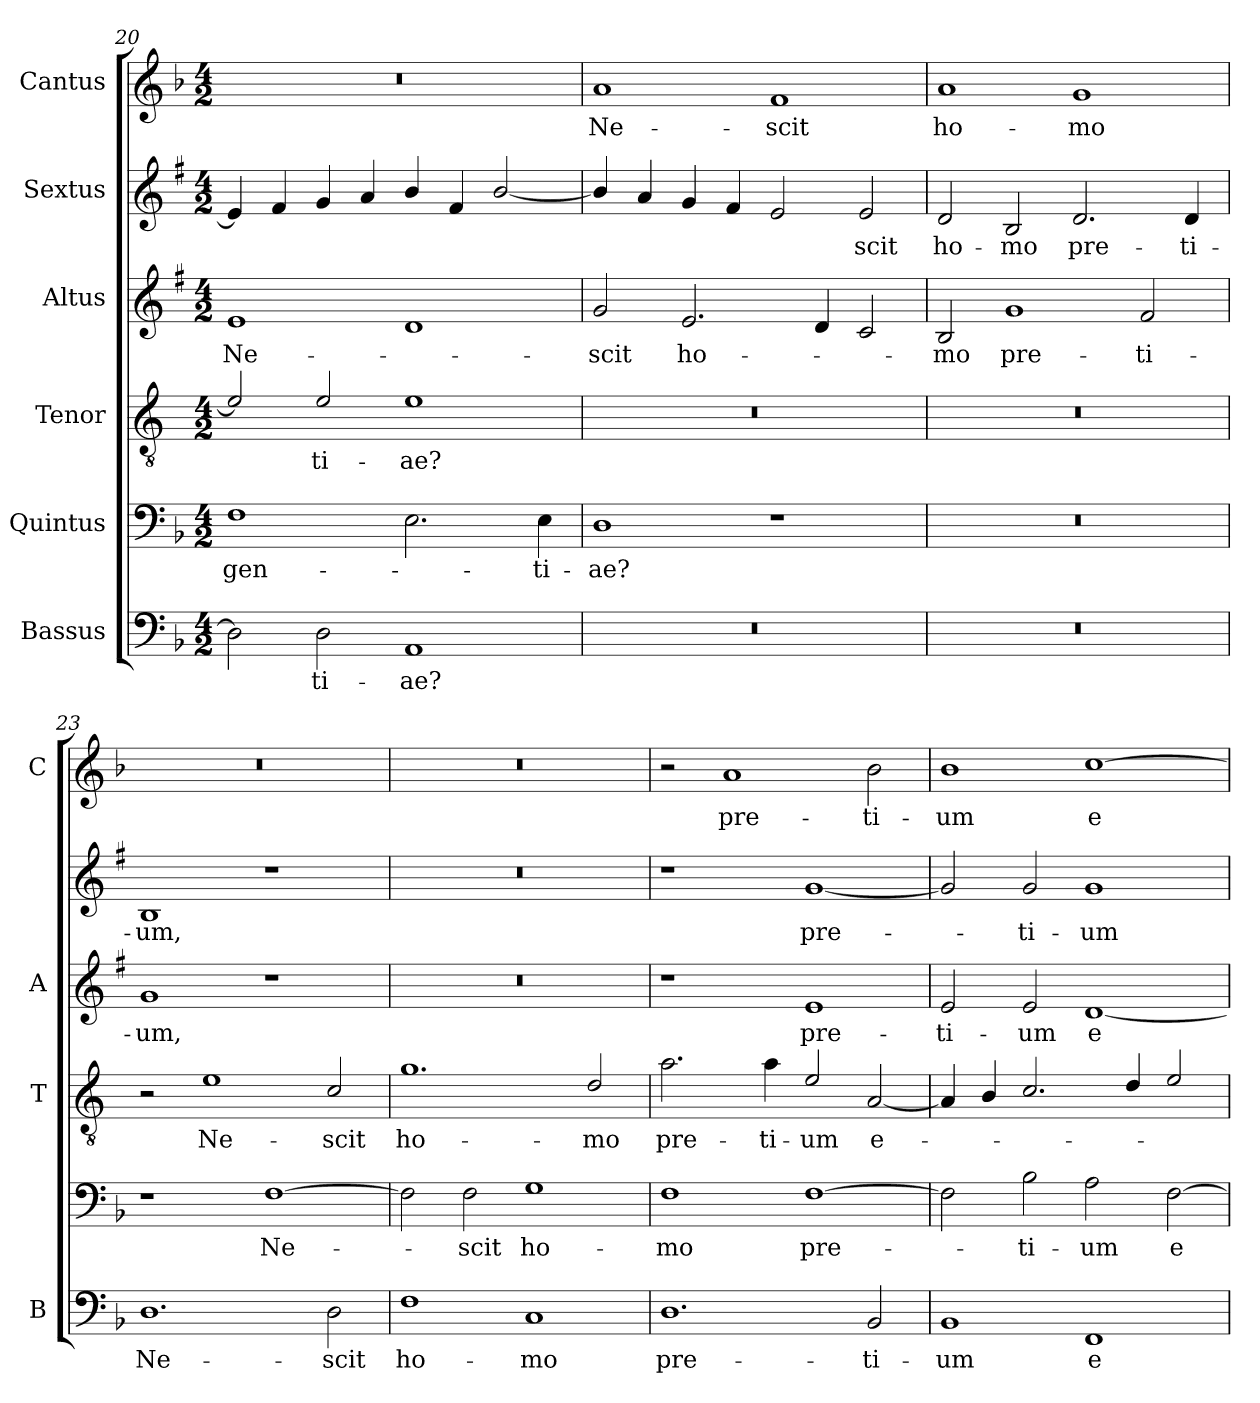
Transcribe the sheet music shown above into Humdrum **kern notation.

**kern	**text	**kern	**text	**kern	**text	**kern	**text	**kern	**text	**kern	**text
*part6	*part6	*part5	*part5	*part4	*part4	*part3	*part3	*part2	*part2	*part1	*part1
*staff6	*staff6	*staff5	*staff5	*staff4	*staff4	*staff3	*staff3	*staff2	*staff2	*staff1	*staff1
*I"Bassus	*	*I"Quintus	*	*I"Tenor	*	*I"Altus	*	*I"Sextus	*	*I"Cantus	*
*I'B	*	*	*	*I'T	*	*I'A	*	*	*	*I'C	*
*clefF4	*	*clefF4	*	*clefGv2	*	*clefG2	*	*clefG2	*	*clefG2	*
*	*	*	*	*ITrd4c7	*	*ITrd1c2	*	*ITrd1c2	*	*	*
*k[b-]	*	*k[b-]	*	*k[b-]	*	*k[b-]	*	*k[b-]	*	*k[b-]	*
*F:	*	*F:	*	*F:	*	*F:	*	*F:	*	*F:	*
*M4/2	*	*M4/2	*	*M4/2	*	*M4/2	*	*M4/2	*	*M4/2	*
=20	=20	=20	=20	=20	=20	=20	=20	=20	=20	=20	=20
!	!	!	!LO:LY:b	!	!	!	!LO:LY:b	!	!	!	!
2D\]	.	1F	-gen-	2A/]	.	1d	Ne-	4d/]	.	0r	.
.	.	.	.	.	.	.	.	4e/	.	.	.
!	!LO:LY:b	!	!	!	!LO:LY:b	!	!	!	!	!	!
2D\	-ti-	.	.	2A/	-ti-	.	.	4f/	.	.	.
.	.	.	.	.	.	.	.	4g/	.	.	.
!	!LO:LY:b	!	!	!	!LO:LY:b	!	!	!	!	!	!
1AA	-ae?	2.E\	.	1A	-ae?	1c	.	4a/	.	.	.
.	.	.	.	.	.	.	.	4e/	.	.	.
.	.	.	.	.	.	.	.	[2a/	.	.	.
!	!	!	!LO:LY:b	!	!	!	!	!	!	!	!
.	.	4E\	-ti-	.	.	.	.	.	.	.	.
=21	=21	=21	=21	=21	=21	=21	=21	=21	=21	=21	=21
!	!	!	!LO:LY:b	!	!	!	!LO:LY:b	!	!	!	!LO:LY:b
0r	.	1D	-ae?	0r	.	2f/	-scit	4a/]	.	1a	Ne-
.	.	.	.	.	.	.	.	4g/	.	.	.
!	!	!	!	!	!	!	!LO:LY:b	!	!	!	!
.	.	.	.	.	.	2.d/	ho-	4f/	.	.	.
.	.	.	.	.	.	.	.	4e/	.	.	.
!	!	!	!	!	!	!	!	!	!	!	!LO:LY:b
.	.	1r	.	.	.	.	.	2d/	.	1f	-scit
.	.	.	.	.	.	4c/	.	.	.	.	.
!	!	!	!	!	!	!	!	!	!LO:LY:b	!	!
.	.	.	.	.	.	2B-/	.	2d/	-scit	.	.
=22	=22	=22	=22	=22	=22	=22	=22	=22	=22	=22	=22
!	!	!	!	!	!	!	!LO:LY:b	!	!LO:LY:b	!	!LO:LY:b
0r	.	0r	.	0r	.	2A/	-mo	2c/	ho-	1a	ho-
!	!	!	!	!	!	!	!LO:LY:b	!	!LO:LY:b	!	!
.	.	.	.	.	.	1f	pre-	2A/	-mo	.	.
!	!	!	!	!	!	!	!	!	!LO:LY:b	!	!LO:LY:b
.	.	.	.	.	.	.	.	2.c/	pre-	1g	-mo
!	!	!	!	!	!	!	!LO:LY:b	!	!	!	!
.	.	.	.	.	.	2e/	-ti-	.	.	.	.
!	!	!	!	!	!	!	!	!	!LO:LY:b	!	!
.	.	.	.	.	.	.	.	4c/	-ti-	.	.
=23	=23	=23	=23	=23	=23	=23	=23	=23	=23	=23	=23
!	!LO:LY:b	!	!	!	!	!	!LO:LY:b	!	!LO:LY:b	!	!
1.D	Ne-	1r	.	2r	.	1f	-um,	1A	-um,	0r	.
!	!	!	!	!	!LO:LY:b	!	!	!	!	!	!
.	.	.	.	1A	Ne-	.	.	.	.	.	.
!	!	!	!LO:LY:b	!	!	!	!	!	!	!	!
.	.	[1F	Ne-	.	.	1r	.	1r	.	.	.
!	!LO:LY:b	!	!	!	!LO:LY:b	!	!	!	!	!	!
2D\	-scit	.	.	2F/	-scit	.	.	.	.	.	.
!!LO:LB:g=z
=24	=24	=24	=24	=24	=24	=24	=24	=24	=24	=24	=24
!	!LO:LY:b	!	!	!	!LO:LY:b	!	!	!	!	!	!
1F	ho-	2F\]	.	1.c	ho-	0r	.	0r	.	0r	.
!	!	!	!LO:LY:b	!	!	!	!	!	!	!	!
.	.	2F\	-scit	.	.	.	.	.	.	.	.
!	!LO:LY:b	!	!LO:LY:b	!	!	!	!	!	!	!	!
1C	-mo	1G	ho-	.	.	.	.	.	.	.	.
!	!	!	!	!	!LO:LY:b	!	!	!	!	!	!
.	.	.	.	2G/	-mo	.	.	.	.	.	.
=25	=25	=25	=25	=25	=25	=25	=25	=25	=25	=25	=25
!	!LO:LY:b	!	!LO:LY:b	!	!LO:LY:b	!	!	!	!	!	!
1.D	pre-	1F	-mo	2.d\	pre-	1r	.	1r	.	2r	.
!	!	!	!	!	!	!	!	!	!	!	!LO:LY:b
.	.	.	.	.	.	.	.	.	.	1a	pre-
!	!	!	!	!	!LO:LY:b	!	!	!	!	!	!
.	.	.	.	4d\	-ti-	.	.	.	.	.	.
!	!	!	!LO:LY:b	!	!LO:LY:b	!	!LO:LY:b	!	!LO:LY:b	!	!
.	.	[1F	pre-	2A/	-um	1d	pre-	[1f	pre-	.	.
!	!LO:LY:b	!	!	!	!LO:LY:b	!	!	!	!	!	!LO:LY:b
2BB-/	-ti-	.	.	[2D/	e-	.	.	.	.	2b-\	-ti-
=26	=26	=26	=26	=26	=26	=26	=26	=26	=26	=26	=26
!	!LO:LY:b	!	!	!	!	!	!LO:LY:b	!	!	!	!LO:LY:b
1BB-	-um	2F\]	.	4D/]	.	2d/	-ti-	2f/]	.	1b-	-um
.	.	.	.	4E/	.	.	.	.	.	.	.
!	!	!	!LO:LY:b	!	!	!	!LO:LY:b	!	!LO:LY:b	!	!
.	.	2B-\	-ti-	2.F/	.	2d/	-um	2f/	-ti-	.	.
!	!LO:LY:b	!	!LO:LY:b	!	!	!	!LO:LY:b	!	!LO:LY:b	!	!LO:LY:b
1FF	e-	2A\	-um	.	.	[1c	e-	1f	-um	[1cc	e-
.	.	.	.	4G/	.	.	.	.	.	.	.
!	!	!	!LO:LY:b	!	!	!	!	!	!	!	!
.	.	[2F\	e-	2A/	.	.	.	.	.	.	.
=	=	=	=	=	=	=	=	=	=	=	=
*-	*-	*-	*-	*-	*-	*-	*-	*-	*-	*-	*-
